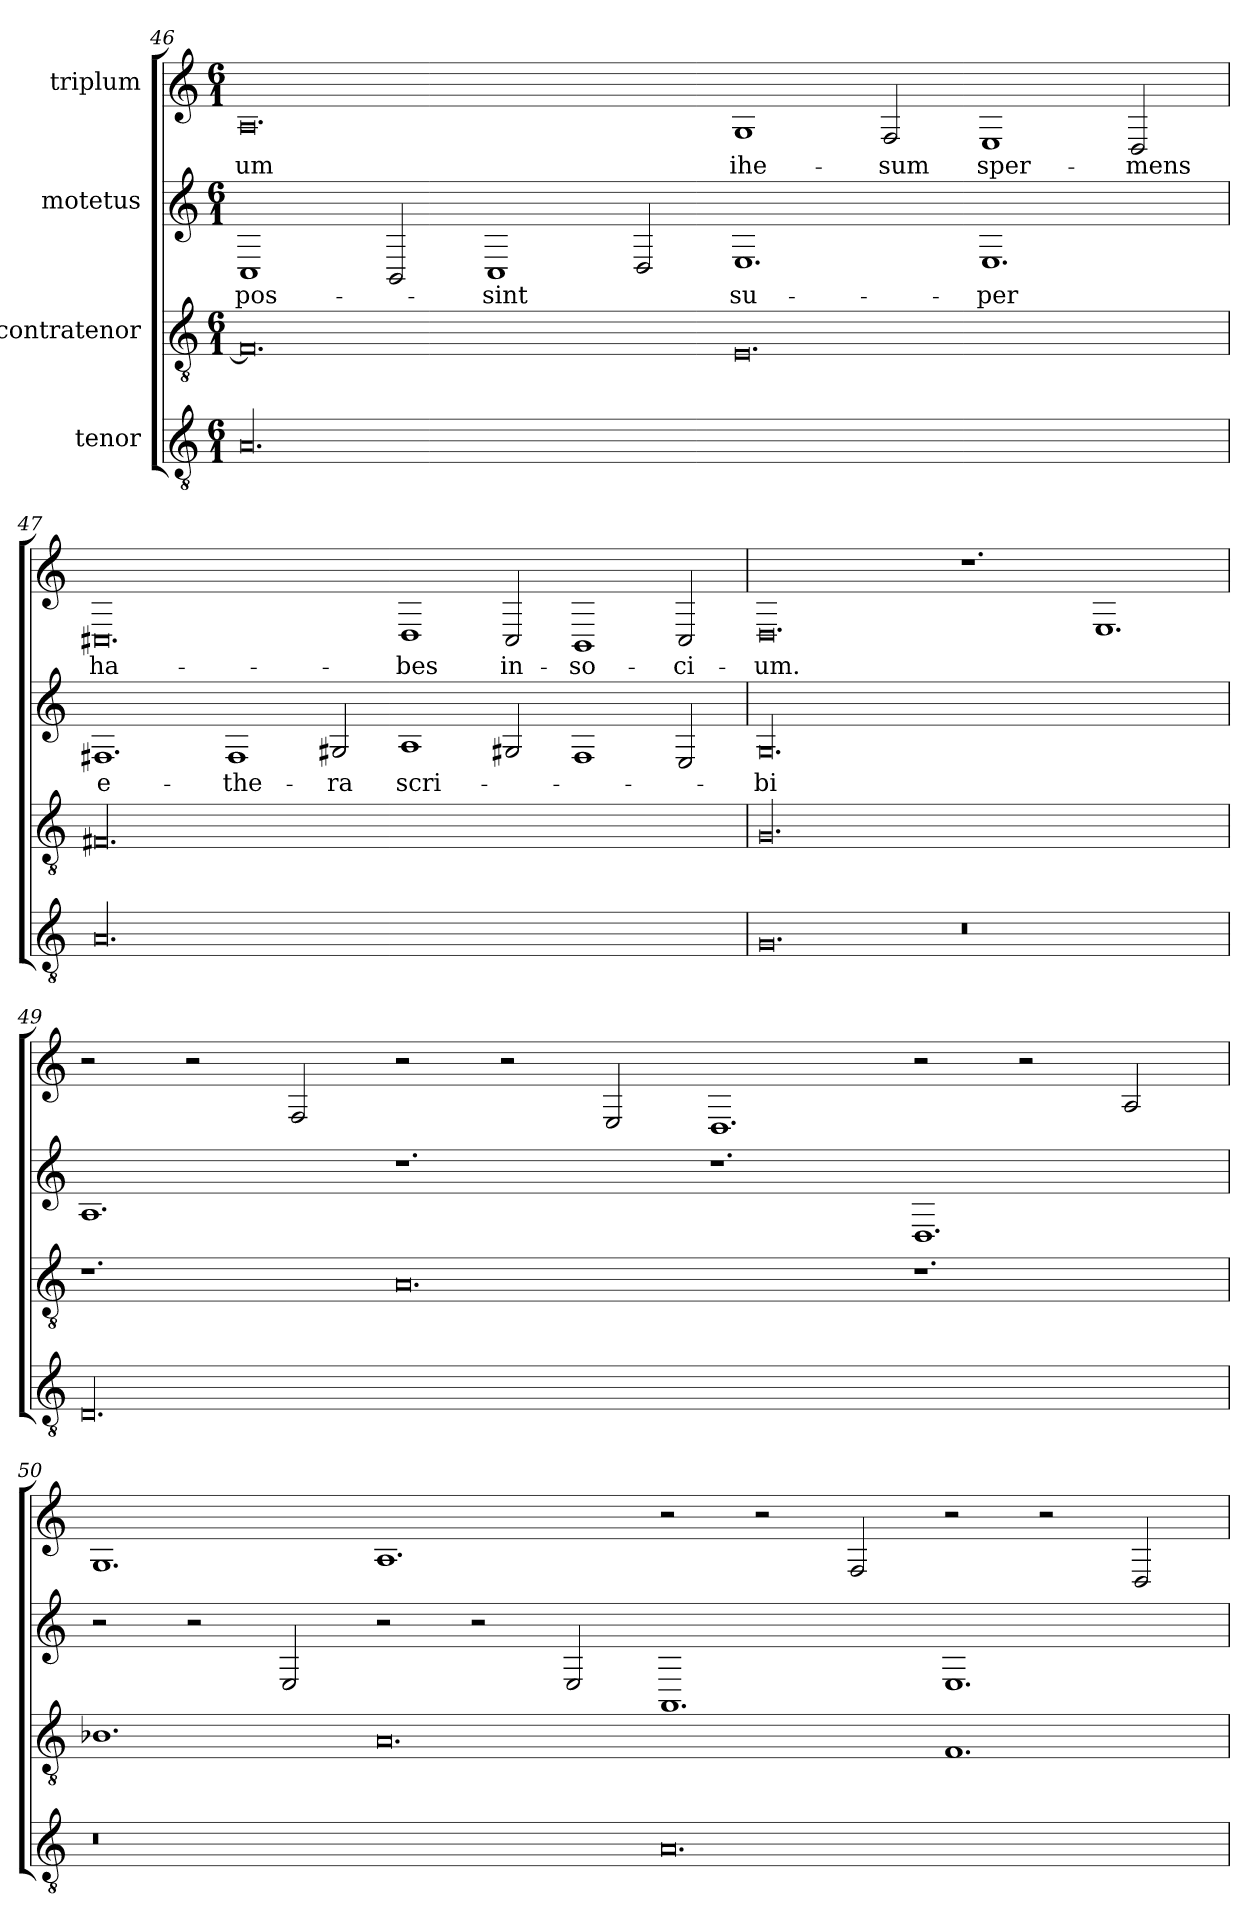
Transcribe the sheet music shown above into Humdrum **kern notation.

**kern	**kern	**kern	**text	**kern	**text
*part4	*part3	*part2	*part2	*part1	*part1
*staff4	*staff3	*staff2	*staff2	*staff1	*staff1
*I"tenor	*I"contratenor	*I"motetus	*	*I"triplum	*
!!LO:PB:g=z
*clefGv2	*clefGv2	*clefG2	*	*clefG2	*
*k[]	*k[]	*k[]	*	*k[]	*
*C:	*C:	*C:	*	*C:	*
*M6/1	*M6/1	*M6/1	*	*M6/1	*
=46	=46	=46	=46	=46	=46
00.A/	0.F/]	1C/	pos-	0.A/	-um
.	.	2BB/	.	.	.
.	.	1C/	-sint	.	.
.	.	2D/	.	.	.
.	0.E/	1.E/	su-	1G/	ihe-
.	.	.	.	2F/	-sum
.	.	1.E/	-per	1E/	sper-
.	.	.	.	2D/	-mens
=47	=47	=47	=47	=47	=47
00.A/	00.F#X/	1.F#X/	e-	0.C#X/	ha-
.	.	1F#/	-the-	.	.
.	.	2G#X/	-ra	.	.
.	.	1A/	scri-	1D/	-bes
.	.	2G#X/	.	2C#/	in-
.	.	1F#/	.	1BB/	so-
.	.	2E/	.	2C#/	-ci-
=48	=48	=48	=48	=48	=48
0.G/	00.G/	00.G/	-bi	0.D/	-um.
0.r	.	.	.	1.r	.
.	.	.	.	1.E/	.
=49	=49	=49	=49	=49	=49
00.D/	1.r	1.A/	.	2r	.
.	.	.	.	2r	.
.	.	.	.	2F/	.
.	0.A/	1.r	.	2r	.
.	.	.	.	2r	.
.	.	.	.	2E/	.
.	.	1.r	.	1.D/	.
.	1.r	1.D/	.	2r	.
.	.	.	.	2r	.
.	.	.	.	2A/	.
=50	=50	=50	=50	=50	=50
0.r	1.B-X\	2r	.	1.G/	.
.	.	2r	.	.	.
.	.	2E/	.	.	.
.	0.A/	2r	.	1.A/	.
.	.	2r	.	.	.
.	.	2E/	.	.	.
0.A/	.	1.AA/	.	2r	.
.	.	.	.	2r	.
.	.	.	.	2F/	.
.	1.F/	1.E/	.	2r	.
.	.	.	.	2r	.
.	.	.	.	2D/	.
=	=	=	=	=	=
*-	*-	*-	*-	*-	*-
